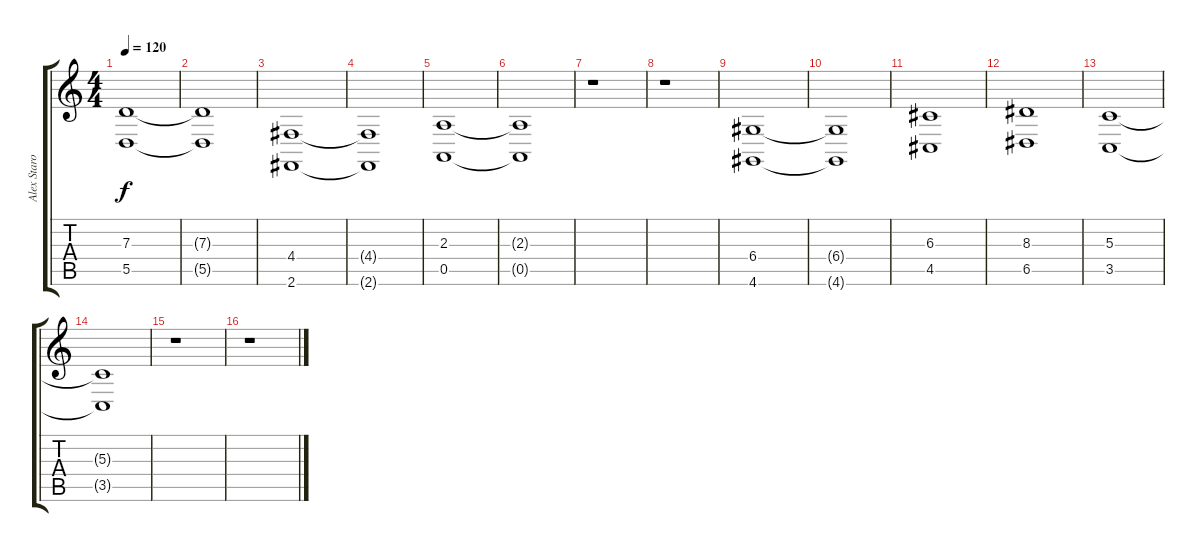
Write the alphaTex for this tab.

\track ("Alex Staropoli - Organ / Horn / Timpani" "Alex Staro") {instrument churchorgan}
\staff {score tabs}
\tuning (E4 B3 G3 D3 A2 E2) {hide}
\ts (4 4)
\tempo 120
\clef g2
\ks c
(7.3 5.5).1{dy f} |
(7.3{t} 5.5{t}).1 |
(4.4 2.6).1 |
(4.4{t} 2.6{t}).1 |
(2.3 0.5).1 |
(2.3{t} 0.5{t}).1 |
r.1 |
r.1 |
(6.4 4.6).1 |
(6.4{t} 4.6{t}).1 |
(6.3 4.5).1 |
(8.3 6.5).1 |
(5.3 3.5).1 |
(5.3{t} 3.5{t}).1 |
r.1 |
r.1
